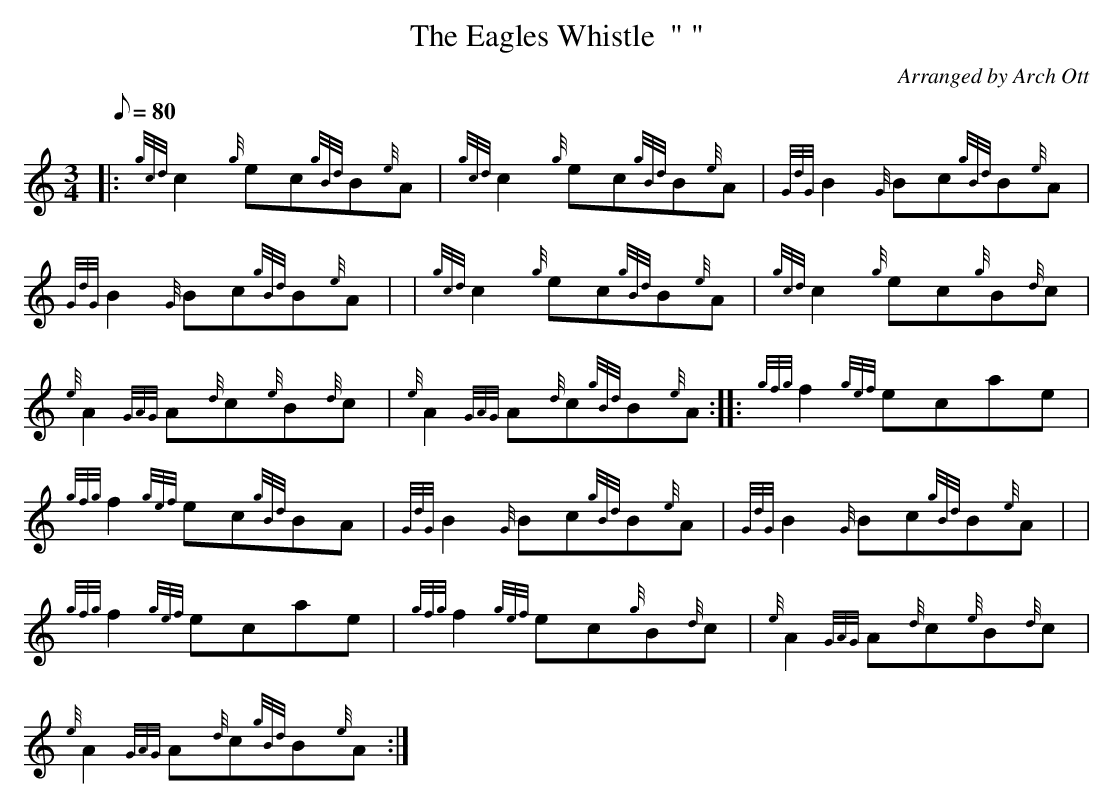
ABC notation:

X:1
T:The Eagles Whistle  " "
M:3/4
L:1/8
Q:80
C:Arranged by Arch Ott
K:HP
|: {gcd}c2{g}ec{gBd}B{e}A | \
{gcd}c2{g}ec{gBd}B{e}A | \
{GdG}B2{G}Bc{gBd}B{e}A |
{GdG}B2{G}Bc{gBd}B{e}A | | \
{gcd}c2{g}ec{gBd}B{e}A | \
{gcd}c2{g}ec{g}B{d}c |
{e}A2{GAG}A{d}c{e}B{d}c | \
{e}A2{GAG}A{d}c{gBd}B{e}A :: \
{gfg}f2{gef}ecae |
{gfg}f2{gef}ec{gBd}BA | \
{GdG}B2{G}Bc{gBd}B{e}A | \
{GdG}B2{G}Bc{gBd}B{e}A| |
{gfg}f2{gef}ecae | \
{gfg}f2{gef}ec{g}B{d}c | \
{e}A2{GAG}A{d}c{e}B{d}c |
{e}A2{GAG}A{d}c{gBd}B{e}A :|
